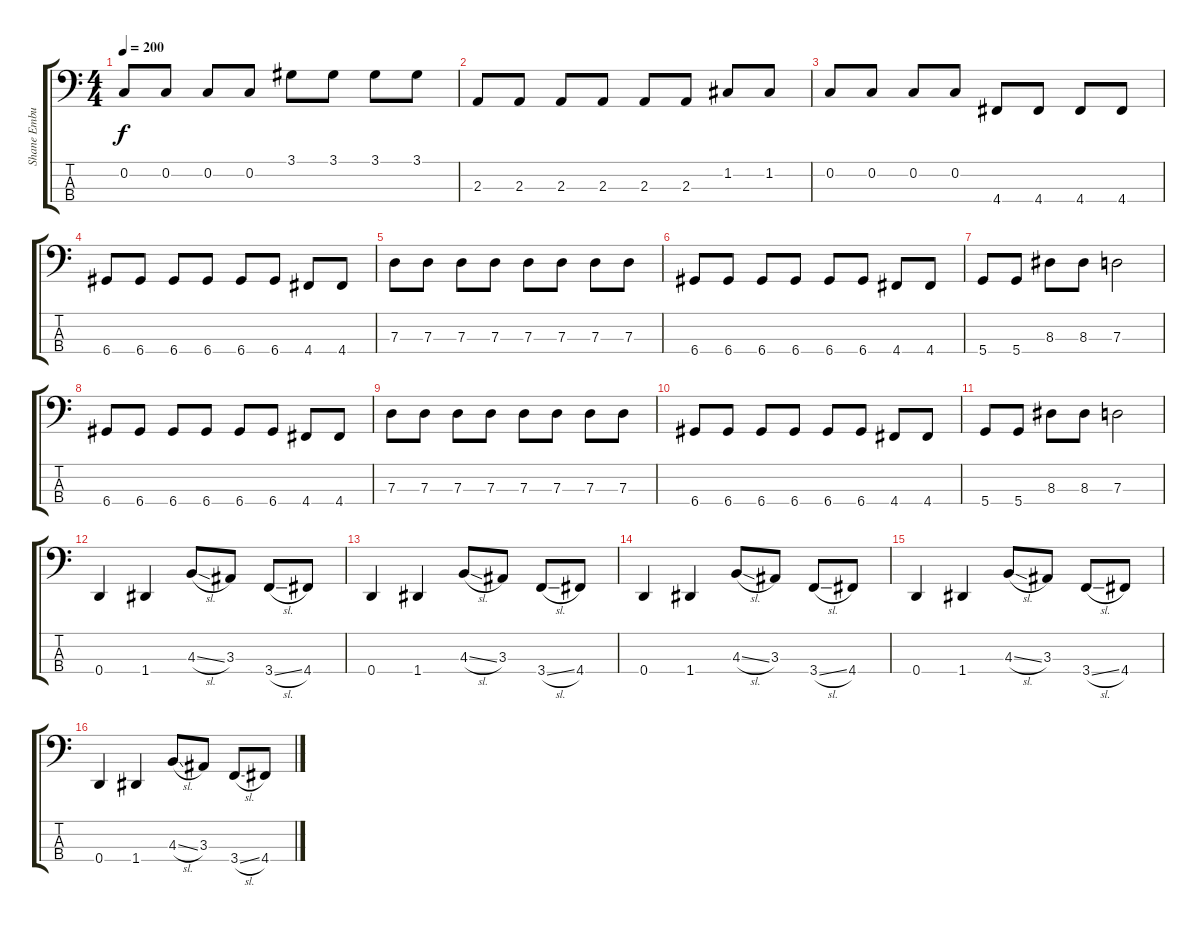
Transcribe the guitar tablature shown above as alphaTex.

\track ("Shane Embury" "Shane Embu") {instrument electricbasspick}
\staff {score tabs}
\tuning (F2 C2 G1 D1) {hide}
\ts (4 4)
\tempo 200
\clef f4
\ks c
0.2.8{dy f} 0.2.8 0.2.8 0.2.8 3.1.8 3.1.8 3.1.8 3.1.8 |
2.3.8 2.3.8 2.3.8 2.3.8 2.3.8 2.3.8 1.2.8 1.2.8 |
0.2.8 0.2.8 0.2.8 0.2.8 4.4.8 4.4.8 4.4.8 4.4.8 |
6.4.8 6.4.8 6.4.8 6.4.8 6.4.8 6.4.8 4.4.8 4.4.8 |
7.3.8 7.3.8 7.3.8 7.3.8 7.3.8 7.3.8 7.3.8 7.3.8 |
6.4.8 6.4.8 6.4.8 6.4.8 6.4.8 6.4.8 4.4.8 4.4.8 |
5.4.8 5.4.8 8.3.8 8.3.8 7.3.2 |
6.4.8 6.4.8 6.4.8 6.4.8 6.4.8 6.4.8 4.4.8 4.4.8 |
7.3.8 7.3.8 7.3.8 7.3.8 7.3.8 7.3.8 7.3.8 7.3.8 |
6.4.8 6.4.8 6.4.8 6.4.8 6.4.8 6.4.8 4.4.8 4.4.8 |
5.4.8 5.4.8 8.3.8 8.3.8 7.3.2 |
0.4.4 1.4.4 4.3{sl}.8 3.3.8 3.4{sl}.8 4.4.8 |
0.4.4 1.4.4 4.3{sl}.8 3.3.8 3.4{sl}.8 4.4.8 |
0.4.4 1.4.4 4.3{sl}.8 3.3.8 3.4{sl}.8 4.4.8 |
0.4.4 1.4.4 4.3{sl}.8 3.3.8 3.4{sl}.8 4.4.8 |
0.4.4 1.4.4 4.3{sl}.8 3.3.8 3.4{sl}.8 4.4.8
